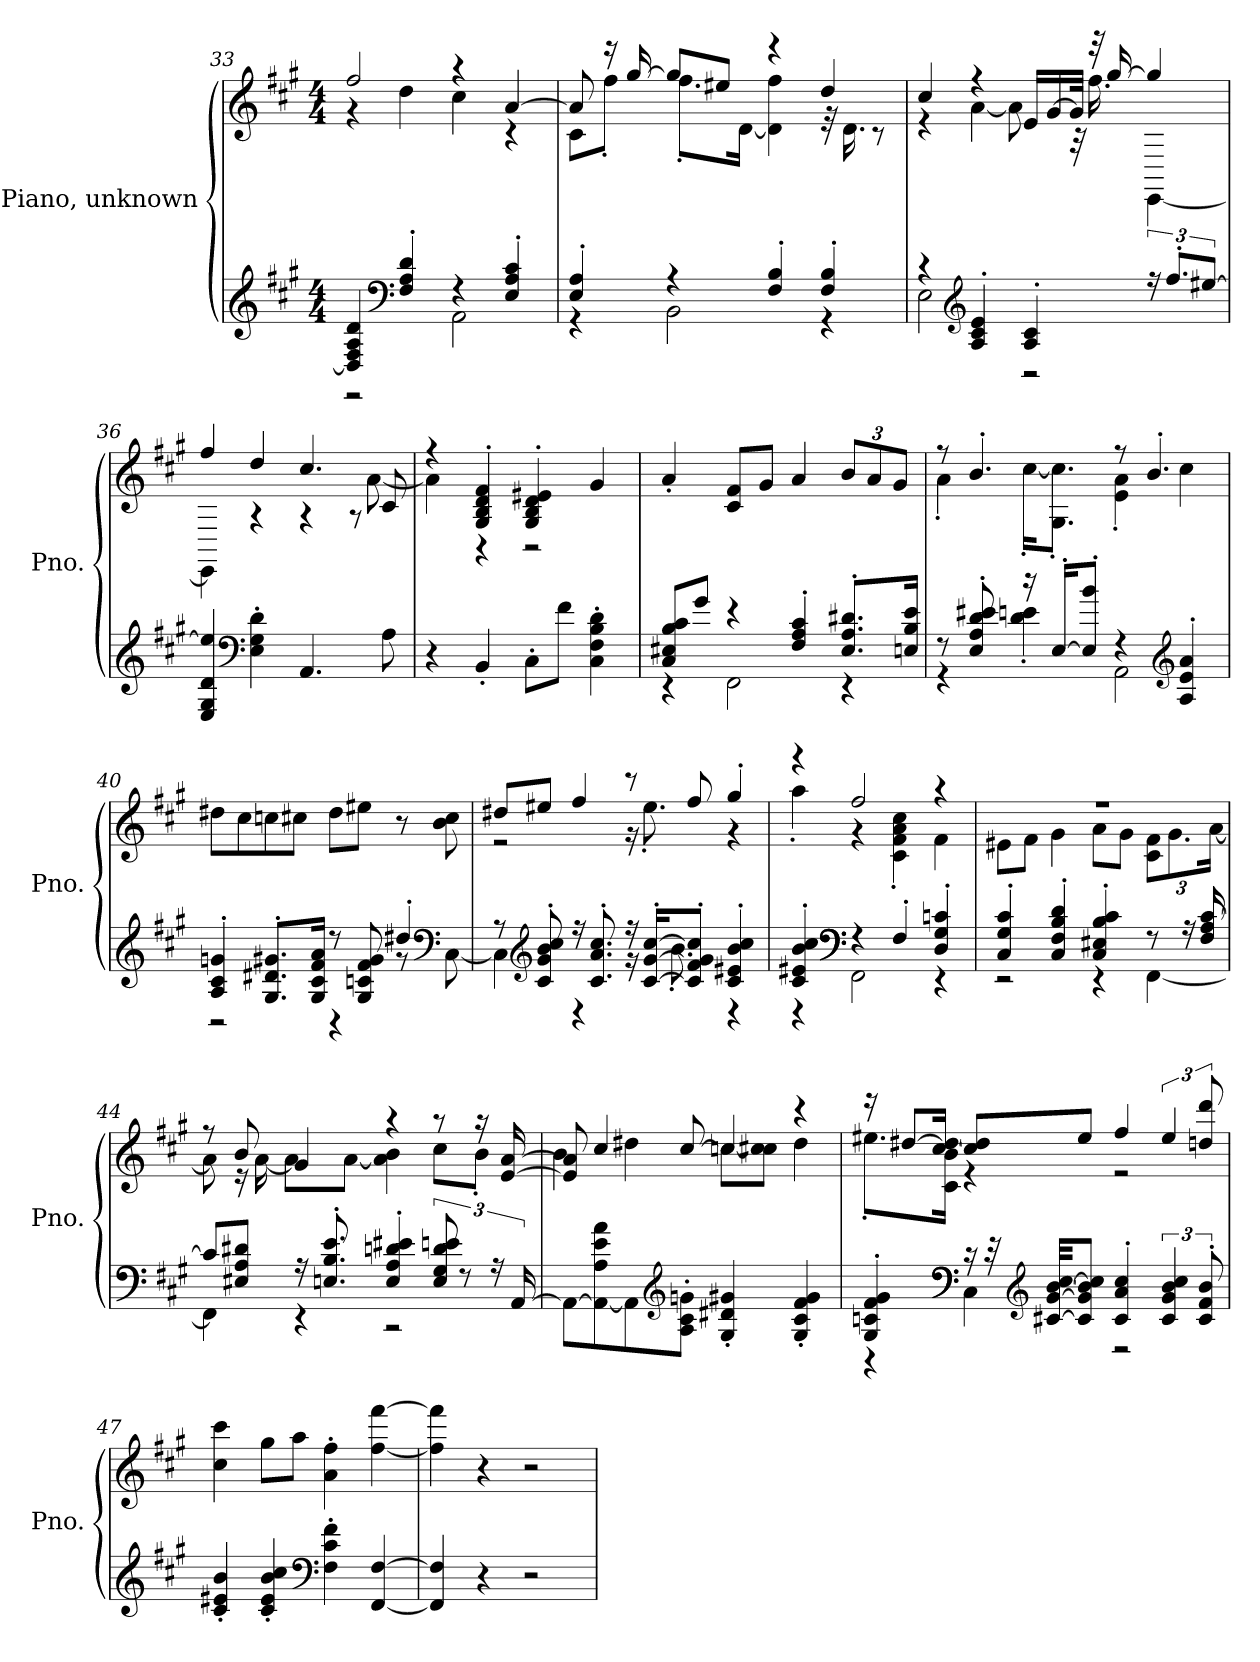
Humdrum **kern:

**kern	**kern
*part1	*part1
*staff2	*staff1
*I"Piano, unknown	*
*I'Pno.	*
*clefG2	*clefG2
*k[f#c#g#]	*k[f#c#g#]
*M4/4	*M4/4
=33	=33
*^	*^
4D/] 4F#/ 4A/ 4d/	2r	2ff#/	4r
*clefF4	*	*	*
4F#/' 4A/' 4d/'	.	.	4dd\
4r	2AA\	4r	4cc#\
4E/' 4A/' 4c#/'	.	[4a/	4r
=34	=34	=34	=34
4E/' 4A/'	4r	8a/]	8c#\L
.	.	16r	8ff#'\J
.	.	[16gg#/	.
4r	2BB\	8gg#/L]	8.ff#'\L
.	.	8ee#X/J	.
.	.	.	[16d\Jk
4F#/' 4B/'	.	4r	4d\] 4ff#\
4F#/' 4B/'	4r	4dd/	32r
.	.	.	16.d\
.	.	.	8r
!!LO:LB:g=z	!!
=35	=35	=35	=35
4r	2E\	4cc#/	4r
*clefG2	*	*	*
4A/' 4c#/' 4e/'	.	4r	[4a\
4A/' 4c#/'	2r	16e/LL	8a\]
.	.	[16g#/	.
.	.	32g#/JJk]	32r
.	.	32r	16.ff#\
.	.	[16gg#/	.
24r	.	4gg#/]	[4EE\
12.ff#'/L	.	.	.
[12ee#X/J	.	.	.
*v	*v	*	*
=36	=36	=36
4E/ 4G#/ 4d/ 4ee#/]	4ff#/	4EE\]
*clefF4	*	*
4E\' 4G#\' 4d\'	4dd/	4r
4.AA/	4.cc#/	4r
.	.	8r
8A\	8c#/	[8a\
=37	=37	=37
4r	4r	4a\]
4BB'/	4G#/' 4B/' 4d/' 4f#/'	4r
8C#'\L	4G#/' 4B/' 4d/' 4e#X/'	2r
8f#\J	.	.
4C#\' 4F#\' 4B\' 4d\'	4g#/	.
*	*v	*v
!!LO:PB:g=z
=38	=38
*^	*
8C#/ 8E#X/ 8B/ 8c#/L	4r	4a'/
8g#/J	.	.
4r	2FF#\	8c#/ 8f#/L
.	.	8g#/J
4F#/' 4A/' 4c#/'	.	4a/
*	*	*Xbrackettup
8.E#/' 8.A/' 8.d#X/'L	4r	12b/L
.	.	12a/
.	.	12g#/J
16En/ 16B/ 16e/Jk	.	.
=39	=39	=39
*	*	*^
8r	4r	8r	4a'\
8E/' 8A/' 8d/' 8e#X/'	.	4.b'/	.
16r	4d\' 4en\'	.	[16cc#'\KL
[16E'/KL	.	.	8.G#\' 8.cc#\]'J
8E/]' 8b/'J	.	.	.
4r	2AA\	8r	4e\' 4a\'
.	.	4.b'/	.
*clefG2	*	*	*
4A/' 4e/' 4a/'	.	.	4cc#\
*	*	*v	*v
=40	=40	=40
4A/' 4c#/' 4gn/'	2r	8dd#X\L
.	.	8cc#\
8.G#/' 8.d#X/' 8.g#X/'L	.	8ccn\
.	.	8cc#X\J
16G#/ 16c#/ 16f#/ 16a/Jk	.	.
8r	4r	8dd#\L
8G#/ 8cn/ 8f#/ 8g#/	.	8ee#X\J
4dd#X'/	8r	8r
*clefF4	*	*
.	[8C#\	8b\ 8cc#\
!!LO:LB:g=z
=41	=41	=41
*	*	*^
8r	4C#\]	8dd#X/L	2r
*clefG2	*	*	*
8c#/' 8g#/' 8b/' 8cc#/'	.	8ee#X/J	.
16r	4r	4ff#/	.
8.c#/' 8.a/' 8.cc#/'	.	.	.
16r	16r	8r	16r
[16c#/' [16g#/' [16cc#/'KL	8.b'\	.	8.ee#'\
8c#/]' 8f#/' 8g#/]' 8cc#/]'J	.	8ff#/	.
4c#/' 4e#X/' 4b/' 4cc#/'	4r	4gg#'/	4r
=42	=42	=42	=42
4c#/' 4e#X/' 4b/' 4cc#/'	4r	4r	4aa'\
*clefF4	*	*	*
4r	2FF#\	2ff#/	4r
4F#'/	.	.	4c#\' 4f#\' 4a\' 4cc#\'
4D/' 4G#/' 4cn/'	4r	4r	4f#\
=43	=43	=43	=43
4C#/' 4G#/' 4c#/'	2r	1r	8e#X\L
.	.	.	8f#\J
4C#/' 4F#/' 4B/' 4d/'	.	.	4g#\
4C#/' 4E#X/' 4B/' 4c#/'	4r	.	8a\L
.	.	.	8g#\J
8r	[4FF#\	.	12c#\ 12f#\L
.	.	.	12.g#\
16r	.	.	.
16F#/ 16A/ [16c#/	.	.	.
.	.	.	[24a\Jk
!!LO:LB:g=z	!!
=44	=44	=44	=44
8c#/L]	4FF#\]	8r	8a\]
8E#X/ 8A/ 8d#X/J	.	8b/	16r
.	.	.	[16a\
16r	4r	4g#/	8a\L]
8.En/' 8.B/' 8.e/'	.	.	.
.	.	.	[8a\J
4E/' 4A/' 4dn/' 4e#X/'	2r	4r	4a\] 4b\
12E/ 12G#/ 12d/ 12en/	.	8r	8cc#\L
12r	.	.	.
.	.	16r	8b'\J
24r	.	.	.
.	.	[16e/ [16a/	.
[24AA/	.	.	.
*v	*v	*	*
=45	=45	=45
8AA\L_	8e/] 8a/]	4b\
8AA\_ 8A\ 8e\ 8a\	4cc#/	.
8AA\]	.	4dd#X\
*clefG2	*	*
8A\' 8c#\' 8gn\'J	[8cc#/	.
4G#/' 4d#X/' 4g#X/'	4cc#/]	[8ccn\L
.	.	8cc\] 8cc#X\J
4G#/' 4c#/' 4f#/' 4g#/'	4r	4dd#\
!!LO:LB:g=z	!!
=46	=46	=46
*^	*	*
4G#/' 4cn/' 4f#/' 4g#/'	4r	16r	8.ee#X'\L
.	.	[8dd#X/L	.
.	.	[16cc#/ 16dd#/]Jk	16c#\ 16b\Jk
*clefF4	*	*	*
16r	4C#\	8cc#/] 8dd#/L	4r
32r	.	.	.
*clefG2	*	*	*
[32c#X/ [32g#/ [32b/ [32cc#/KKL	.	.	.
8c#/] 8g#/] 8b/] 8cc#/]J	.	8ee#/J	.
4c#/' 4a/' 4cc#/'	2r	4ff#/	2r
*	*	*brackettup	*
6c#/ 6g#/ 6b/ 6cc#/	.	6ee#/	.
12c#/' 12f#/' 12b/'	.	12ddn/ 12ddd/	.
*v	*v	*	*
*	*v	*v
=47	=47
4c#/' 4e#X/' 4b/'	4cc#\ 4ccc#\
4c#/' 4e#/' 4b/' 4cc#/'	8gg#\L
.	8aa\J
*clefF4	*
4F#\' 4c#\' 4f#\'	4a\' 4ff#\'
[4FF#/ [4F#/	[4ff#\ [4fff#\
=48	=48
4FF#/] 4F#/]	4ff#\] 4fff#\]
4r	4r
2r	2r
=	=
*-	*-
